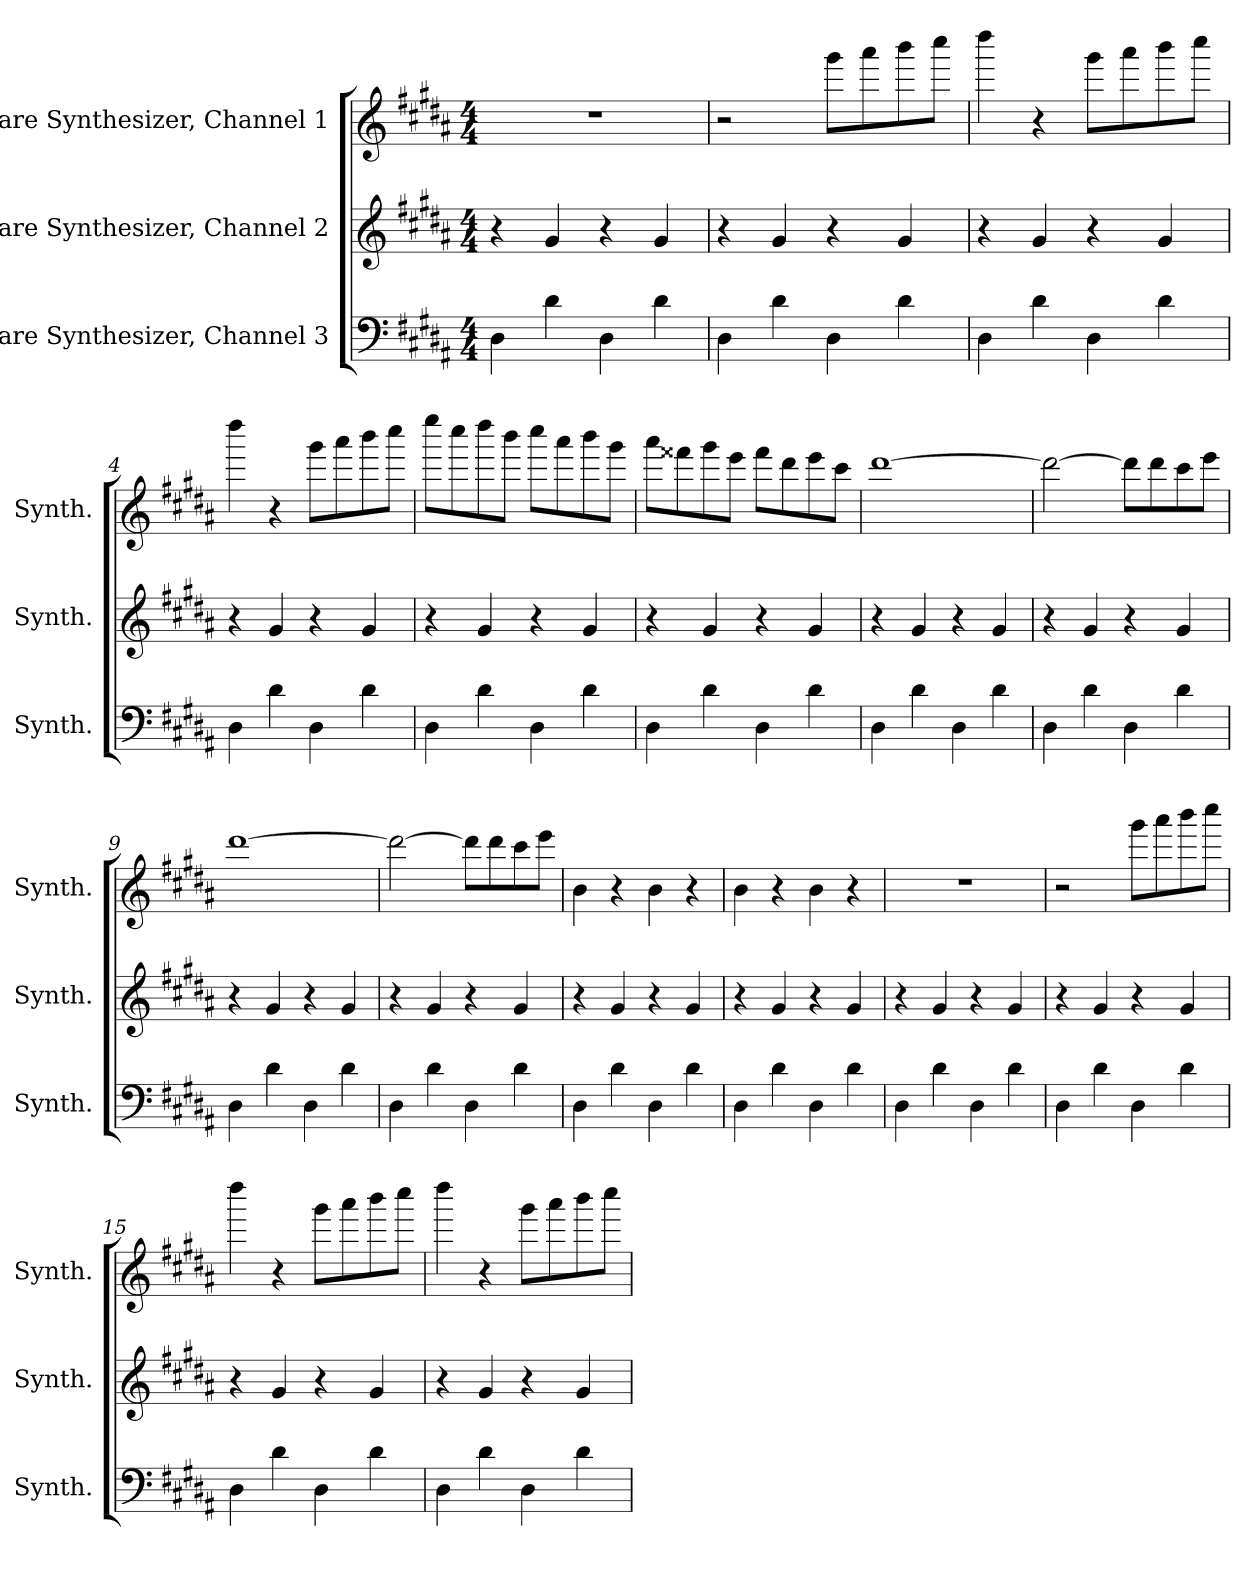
**kern	**kern	**kern
*part3	*part2	*part1
*staff3	*staff2	*staff1
*I"Square Synthesizer, Channel 3	*I"Square Synthesizer, Channel 2	*I"Square Synthesizer, Channel 1
*I'Synth.	*I'Synth.	*I'Synth.
*clefF4	*clefG2	*clefG2
*k[f#c#g#d#a#]	*k[f#c#g#d#a#]	*k[f#c#g#d#a#]
*M4/4	*M4/4	*M4/4
*MM368	*MM368	*MM368
=1	=1	=1
4D#\	4r	1r
4d#\	4g#/	.
4D#\	4r	.
4d#\	4g#/	.
=2	=2	=2
4D#\	4r	2r
4d#\	4g#/	.
4D#\	4r	8ggg#\L
.	.	8aaa#\
4d#\	4g#/	8bbb\
.	.	8cccc#\J
=3	=3	=3
4D#\	4r	4dddd#\
4d#\	4g#/	4r
4D#\	4r	8ggg#\L
.	.	8aaa#\
4d#\	4g#/	8bbb\
.	.	8cccc#\J
=4	=4	=4
4D#\	4r	4dddd#\
4d#\	4g#/	4r
4D#\	4r	8ggg#\L
.	.	8aaa#\
4d#\	4g#/	8bbb\
.	.	8cccc#\J
!!LO:LB:g=z
=5	=5	=5
4D#\	4r	8eeee\L
.	.	8cccc#\
4d#\	4g#/	8dddd#\
.	.	8bbb\J
4D#\	4r	8cccc#\L
.	.	8aaa#\
4d#\	4g#/	8bbb\
.	.	8ggg#\J
=6	=6	=6
4D#\	4r	8aaa#\L
.	.	8fff##X\
4d#\	4g#/	8ggg#\
.	.	8eee\J
4D#\	4r	8fff##\L
.	.	8ddd#\
4d#\	4g#/	8eee\
.	.	8ccc#\J
=7	=7	=7
4D#\	4r	[1ddd#
4d#\	4g#/	.
4D#\	4r	.
4d#\	4g#/	.
=8	=8	=8
4D#\	4r	2ddd#\_
4d#\	4g#/	.
4D#\	4r	8ddd#\L]
.	.	8ddd#\
4d#\	4g#/	8ccc#\
.	.	8eee\J
=9	=9	=9
4D#\	4r	[1ddd#
4d#\	4g#/	.
4D#\	4r	.
4d#\	4g#/	.
!!LO:LB:g=z
=10	=10	=10
4D#\	4r	2ddd#\_
4d#\	4g#/	.
4D#\	4r	8ddd#\L]
.	.	8ddd#\
4d#\	4g#/	8ccc#\
.	.	8eee\J
=11	=11	=11
4D#\	4r	4b\
4d#\	4g#/	4r
4D#\	4r	4b\
4d#\	4g#/	4r
=12	=12	=12
4D#\	4r	4b\
4d#\	4g#/	4r
4D#\	4r	4b\
4d#\	4g#/	4r
=13	=13	=13
4D#\	4r	1r
4d#\	4g#/	.
4D#\	4r	.
4d#\	4g#/	.
=14	=14	=14
4D#\	4r	2r
4d#\	4g#/	.
4D#\	4r	8ggg#\L
.	.	8aaa#\
4d#\	4g#/	8bbb\
.	.	8cccc#\J
=15	=15	=15
4D#\	4r	4dddd#\
4d#\	4g#/	4r
4D#\	4r	8ggg#\L
.	.	8aaa#\
4d#\	4g#/	8bbb\
.	.	8cccc#\J
!!LO:LB:g=z
=16	=16	=16
4D#\	4r	4dddd#\
4d#\	4g#/	4r
4D#\	4r	8ggg#\L
.	.	8aaa#\
4d#\	4g#/	8bbb\
.	.	8cccc#\J
=	=	=
*-	*-	*-
